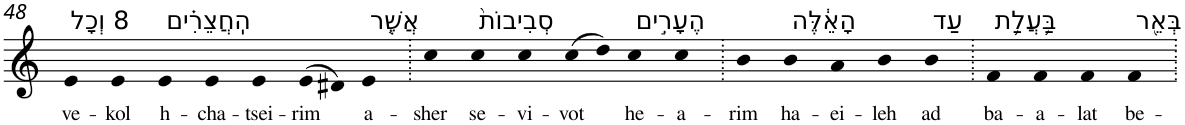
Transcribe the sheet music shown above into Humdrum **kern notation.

**kern	**text
*part1	*part1
*staff1	*staff1
*I"Piano	*
*I'Pno	*
!!LO:PB:g=z
*clefG2	*
*k[]	*
=48	=48
!LO:TX:a:t=8 וְכָל	!
!	!LO:LY:b
4e	ve-
!	!LO:LY:b
4e	-kol
!LO:TX:a:t=הֽחֲצֵרִ֗ים	!
!	!LO:LY:b
4e	h-
!	!LO:LY:b
4e	-cha-
!	!LO:LY:b
4e	-tsei-
!	!LO:LY:b
(>8e	-rim
8d#X)	.
!LO:TX:a:t=אֲשֶׁ֤ר	!
!	!LO:LY:b
4e	a-
=49.	=49.
!	!LO:LY:b
4cc	-sher
!LO:TX:a:t=סְבִיבוֹת֙	!
!	!LO:LY:b
4cc	se-
!	!LO:LY:b
4cc	-vi-
!	!LO:LY:b
(>8cc	-vot
8dd)	.
!LO:TX:a:t=הֶעָרִ֣ים	!
!	!LO:LY:b
4cc	he-
!	!LO:LY:b
4cc	-a-
=50.	=50.
!	!LO:LY:b
4b	-rim
!LO:TX:a:t=הָאֵ֔לֶּה	!
!	!LO:LY:b
4b	ha-
!	!LO:LY:b
4a	-ei-
!	!LO:LY:b
4b	-leh
!LO:TX:a:t=עַד	!
!	!LO:LY:b
4b	ad
=51.	=51.
!LO:TX:a:t=בַּ֥עֲלַ֥ת	!
!	!LO:LY:b
4f	ba-
!	!LO:LY:b
4f	-a-
!	!LO:LY:b
4f	-lat
!LO:TX:a:t=בְּאֵ֖ר	!
!	!LO:LY:b
4f	be-
=.	=.
*-	*-
